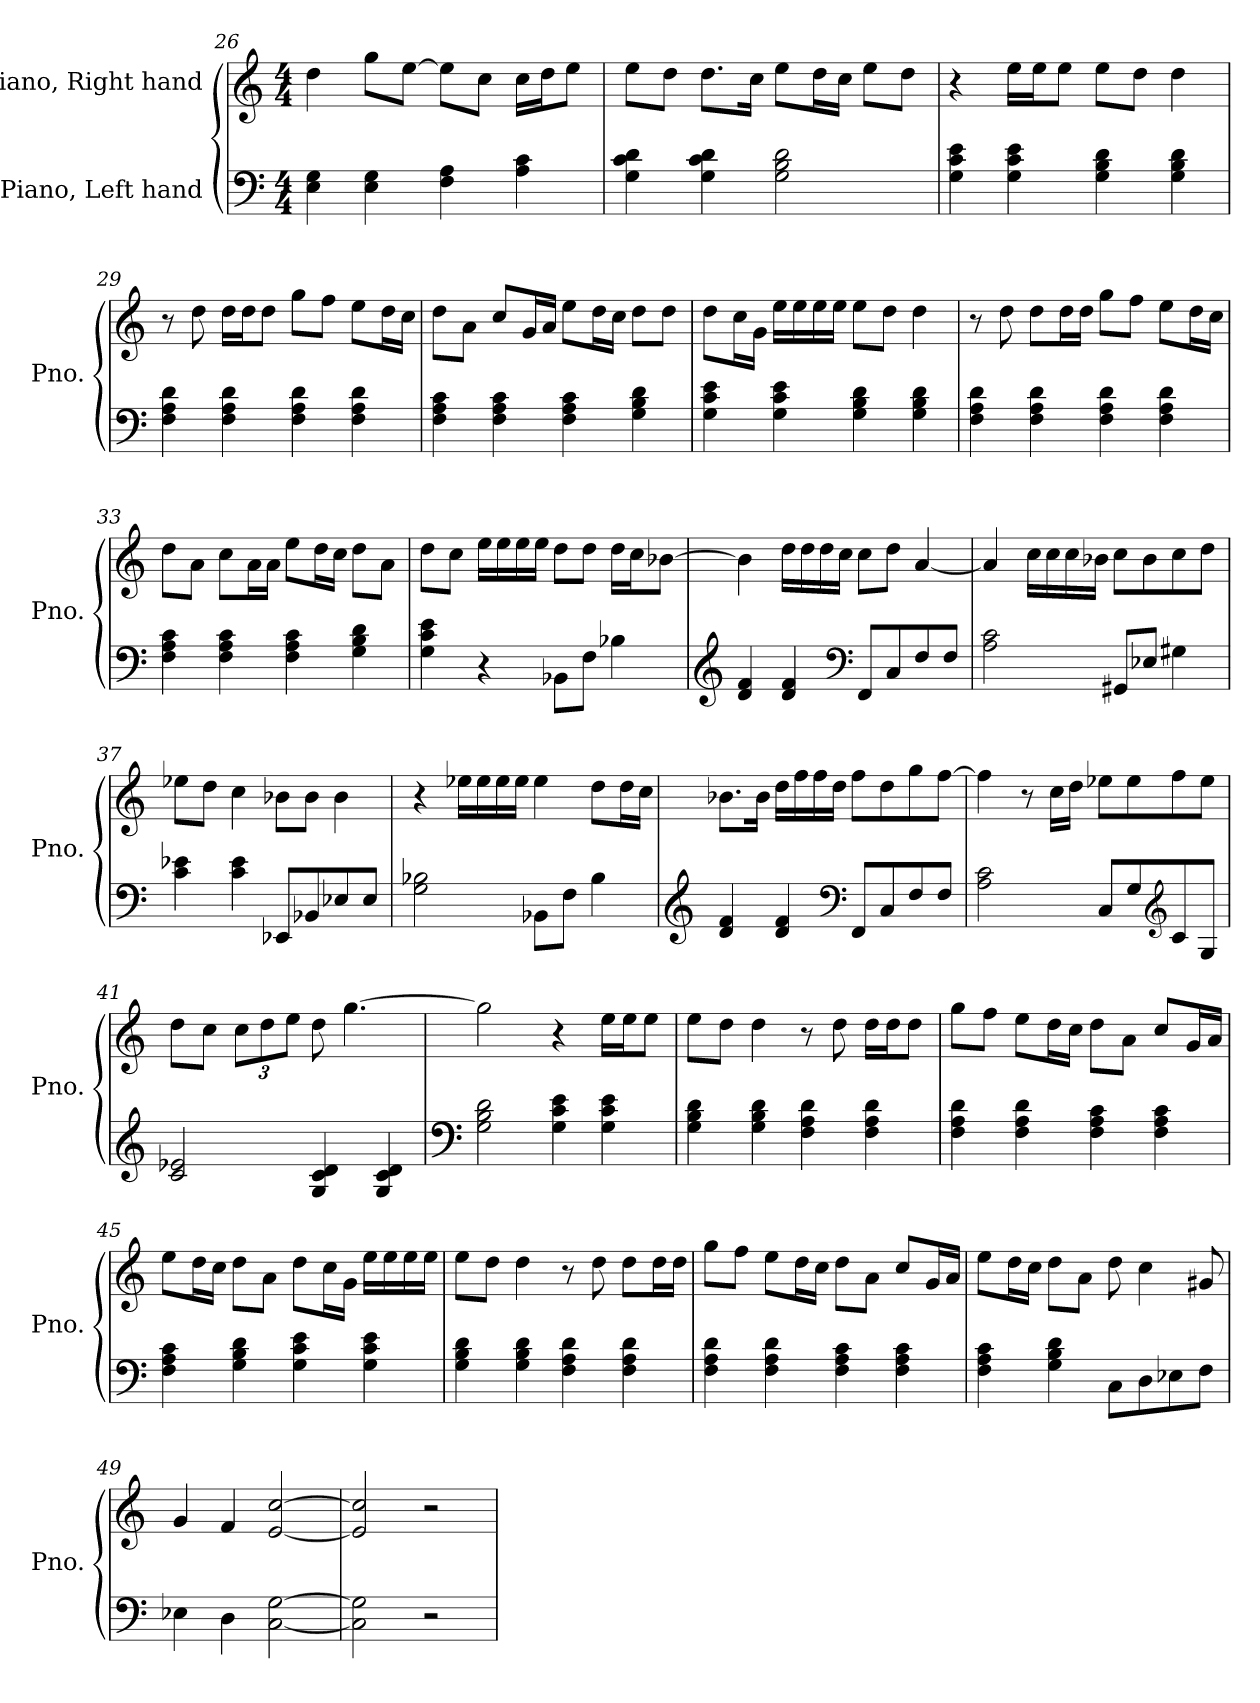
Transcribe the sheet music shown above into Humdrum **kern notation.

**kern	**kern
*part2	*part1
*staff2	*staff1
*I"Piano, Left hand	*I"Piano, Right hand
*I'Pno.	*I'Pno.
*clefF4	*clefG2
*k[]	*k[]
*M4/4	*M4/4
=26	=26
4E\ 4G\	4dd\
4E\ 4G\	8gg\L
.	[8ee\J
4F\ 4A\	8ee\L]
.	8cc\J
4A\ 4c\	16cc\LL
.	16dd\J
.	8ee\J
=27	=27
4G\ 4c\ 4d\	8ee\L
.	8dd\J
4G\ 4c\ 4d\	8.dd\L
.	16cc\Jk
2G\ 2B\ 2d\	8ee\L
.	16dd\L
.	16cc\JJ
.	8ee\L
.	8dd\J
!!LO:PB:g=z
=28	=28
4G\ 4c\ 4e\	4r
4G\ 4c\ 4e\	16ee\LL
.	16ee\J
.	8ee\J
4G\ 4B\ 4d\	8ee\L
.	8dd\J
4G\ 4B\ 4d\	4dd\
=29	=29
4F\ 4A\ 4d\	8r
.	8dd\
4F\ 4A\ 4d\	16dd\LL
.	16dd\J
.	8dd\J
4F\ 4A\ 4d\	8gg\L
.	8ff\J
4F\ 4A\ 4d\	8ee\L
.	16dd\L
.	16cc\JJ
=30	=30
4F\ 4A\ 4c\	8dd\L
.	8a\J
4F\ 4A\ 4c\	8cc/L
.	16g/L
.	16a/JJ
4F\ 4A\ 4c\	8ee\L
.	16dd\L
.	16cc\JJ
4G\ 4B\ 4d\	8dd\L
.	8dd\J
=31	=31
4G\ 4c\ 4e\	8dd\L
.	16cc\L
.	16g\JJ
4G\ 4c\ 4e\	16ee\LL
.	16ee\
.	16ee\
.	16ee\JJ
4G\ 4B\ 4d\	8ee\L
.	8dd\J
4G\ 4B\ 4d\	4dd\
!!LO:LB:g=z
=32	=32
4F\ 4A\ 4d\	8r
.	8dd\
4F\ 4A\ 4d\	8dd\L
.	16dd\L
.	16dd\JJ
4F\ 4A\ 4d\	8gg\L
.	8ff\J
4F\ 4A\ 4d\	8ee\L
.	16dd\L
.	16cc\JJ
=33	=33
4F\ 4A\ 4c\	8dd\L
.	8a\J
4F\ 4A\ 4c\	8cc\L
.	16a\L
.	16a\JJ
4F\ 4A\ 4c\	8ee\L
.	16dd\L
.	16cc\JJ
4G\ 4B\ 4d\	8dd\L
.	8a\J
=34	=34
4G\ 4c\ 4e\	8dd\L
.	8cc\J
4r	16ee\LL
.	16ee\
.	16ee\
.	16ee\JJ
8BB-X\L	8dd\L
8F\J	8dd\J
4B-X\	16dd\LL
.	16cc\J
.	[8b-X\J
=35	=35
*clefG2	*
4d/ 4f/	4b-\]
4d/ 4f/	16dd\LL
.	16dd\
.	16dd\
.	16cc\JJ
*clefF4	*
8FF/L	8cc\L
8C/	8dd\J
8F/	[4a/
8F/J	.
!!LO:LB:g=z
=36	=36
2A\ 2c\	4a/]
.	16cc\LL
.	16cc\
.	16cc\
.	16b-X\JJ
8GG#X/L	8cc\L
8E-X/J	8b-\
4G#X\	8cc\
.	8dd\J
=37	=37
4c\ 4e-X\	8ee-X\L
.	8dd\J
4c\ 4e-\	4cc\
8EE-X/L	8b-X\L
8BB-X/	8b-\J
8E-X/	4b-\
8E-/J	.
=38	=38
2G\ 2B-X\	4r
.	16ee-X\LL
.	16ee-\
.	16ee-\
.	16ee-\JJ
8BB-X\L	4ee-\
8F\J	.
4B-\	8dd\L
.	16dd\L
.	16cc\JJ
!!LO:LB:g=z
=39	=39
*clefG2	*
4d/ 4f/	8.b-X\L
.	16b-\Jk
4d/ 4f/	16dd\LL
.	16ff\
.	16ff\
.	16dd\JJ
*clefF4	*
8FF/L	8ff\L
8C/	8dd\
8F/	8gg\
8F/J	[8ff\J
=40	=40
2A\ 2c\	4ff\]
.	8r
.	16cc\LL
.	16dd\JJ
8C/L	8ee-X\L
8G/	8ee-\
*clefG2	*
8c/	8ff\
8G/J	8ee-\J
=41	=41
2c/ 2e-X/	8dd\L
.	8cc\J
*	*Xbrackettup
.	12cc\L
.	12dd\
.	12ee\J
4G/ 4c/ 4d/	8dd\
.	[4.gg\
4G/ 4c/ 4d/	.
=42	=42
*clefF4	*
2G\ 2B\ 2d\	2gg\]
4G\ 4c\ 4e\	4r
4G\ 4c\ 4e\	16ee\LL
.	16ee\J
.	8ee\J
!!LO:LB:g=z
=43	=43
4G\ 4B\ 4d\	8ee\L
.	8dd\J
4G\ 4B\ 4d\	4dd\
4F\ 4A\ 4d\	8r
.	8dd\
4F\ 4A\ 4d\	16dd\LL
.	16dd\J
.	8dd\J
=44	=44
4F\ 4A\ 4d\	8gg\L
.	8ff\J
4F\ 4A\ 4d\	8ee\L
.	16dd\L
.	16cc\JJ
4F\ 4A\ 4c\	8dd\L
.	8a\J
4F\ 4A\ 4c\	8cc/L
.	16g/L
.	16a/JJ
=45	=45
4F\ 4A\ 4c\	8ee\L
.	16dd\L
.	16cc\JJ
4G\ 4B\ 4d\	8dd\L
.	8a\J
4G\ 4c\ 4e\	8dd\L
.	16cc\L
.	16g\JJ
4G\ 4c\ 4e\	16ee\LL
.	16ee\
.	16ee\
.	16ee\JJ
=46	=46
4G\ 4B\ 4d\	8ee\L
.	8dd\J
4G\ 4B\ 4d\	4dd\
4F\ 4A\ 4d\	8r
.	8dd\
4F\ 4A\ 4d\	8dd\L
.	16dd\L
.	16dd\JJ
!!LO:LB:g=z
=47	=47
4F\ 4A\ 4d\	8gg\L
.	8ff\J
4F\ 4A\ 4d\	8ee\L
.	16dd\L
.	16cc\JJ
4F\ 4A\ 4c\	8dd\L
.	8a\J
4F\ 4A\ 4c\	8cc/L
.	16g/L
.	16a/JJ
=48	=48
4F\ 4A\ 4c\	8ee\L
.	16dd\L
.	16cc\JJ
4G\ 4B\ 4d\	8dd\L
.	8a\J
8C\L	8dd\
8D\	4cc\
8E-X\	.
8F\J	8g#X/
=49	=49
4E-X\	4g/
4D\	4f/
[2C\ [2G\	[2e/ [2cc/
=50	=50
2C\] 2G\]	2e/] 2cc/]
2r	2r
=	=
*-	*-
